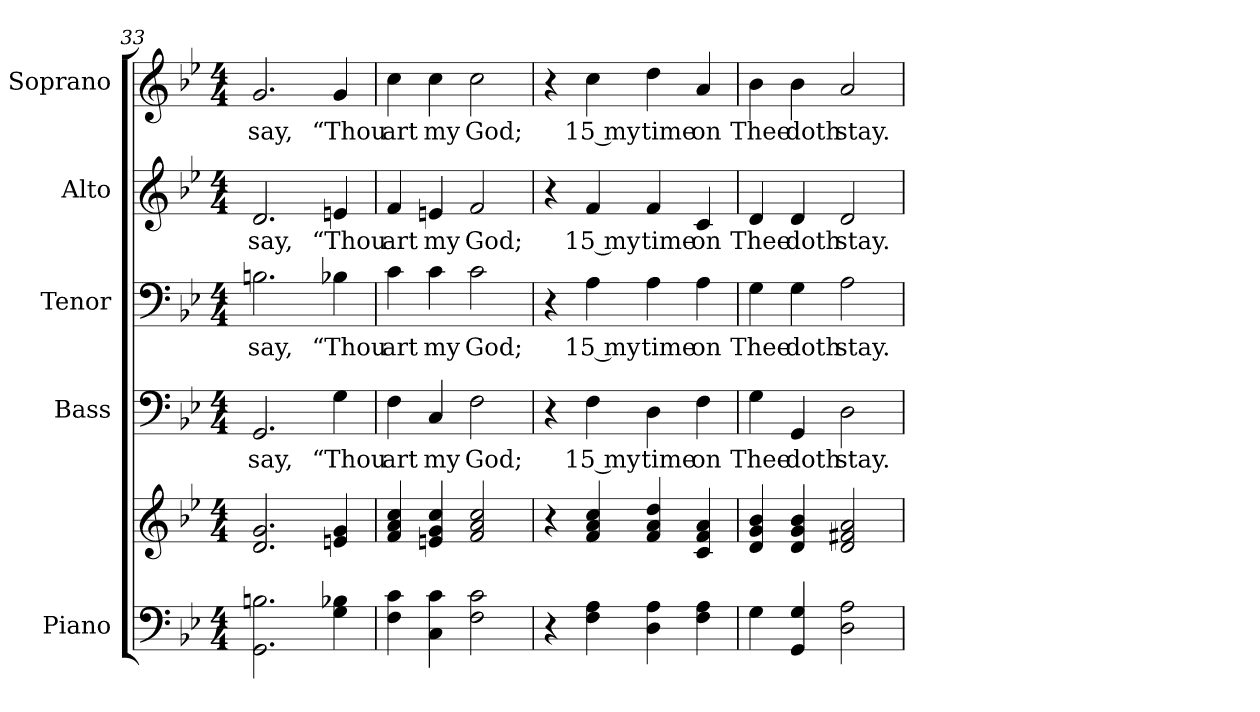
**kern	**kern	**kern	**text	**kern	**text	**kern	**text	**kern	**text
*part5	*part5	*part4	*part4	*part3	*part3	*part2	*part2	*part1	*part1
*staff6	*staff5	*staff4	*staff4	*staff3	*staff3	*staff2	*staff2	*staff1	*staff1
*I"Piano	*	*I"Bass	*	*I"Tenor	*	*I"Alto	*	*I"Soprano	*
*I'Pno.	*	*I'B.	*	*I'T.	*	*I'A.	*	*I'S.	*
!!LO:PB:g=z
*clefF4	*clefG2	*clefF4	*	*clefF4	*	*clefG2	*	*clefG2	*
*k[b-e-]	*k[b-e-]	*k[b-e-]	*	*k[b-e-]	*	*k[b-e-]	*	*k[b-e-]	*
*B-:	*B-:	*B-:	*	*B-:	*	*B-:	*	*B-:	*
*M4/4	*M4/4	*M4/4	*	*M4/4	*	*M4/4	*	*M4/4	*
=33	=33	=33	=33	=33	=33	=33	=33	=33	=33
!	!	!	!LO:LY:b:color=#000000	!	!	!	!	!	!
!	!	!	!	!	!LO:LY:b:color=#000000	!	!	!	!
!	!	!	!	!	!	!	!LO:LY:b:color=#000000	!	!
!	!	!	!	!	!	!	!	!	!LO:LY:b:color=#000000
2.GGi\ 2.Bni	2.di/ 2.gi	2.GGi/	say,	2.Bni\	say,	2.di/	say,	2.gi/	say,
!	!	!	!LO:LY:b:color=#000000	!	!	!	!	!	!
!	!	!	!	!	!LO:LY:b:color=#000000	!	!	!	!
!	!	!	!	!	!	!	!LO:LY:b:color=#000000	!	!
!	!	!	!	!	!	!	!	!	!LO:LY:b:color=#000000
4Gi\ 4B-Xi	4eni/ 4gi	4Gi\	“Thou	4B-Xi\	“Thou	4eni/	“Thou	4gi/	“Thou
=34	=34	=34	=34	=34	=34	=34	=34	=34	=34
!	!	!	!LO:LY:b:color=#000000	!	!	!	!	!	!
!	!	!	!	!	!LO:LY:b:color=#000000	!	!	!	!
!	!	!	!	!	!	!	!LO:LY:b:color=#000000	!	!
!	!	!	!	!	!	!	!	!	!LO:LY:b:color=#000000
4Fi\ 4ci	4fi/ 4ai 4cci	4Fi\	art	4ci\	art	4fi/	art	4cci\	art
!	!	!	!LO:LY:b:color=#000000	!	!	!	!	!	!
!	!	!	!	!	!LO:LY:b:color=#000000	!	!	!	!
!	!	!	!	!	!	!	!LO:LY:b:color=#000000	!	!
!	!	!	!	!	!	!	!	!	!LO:LY:b:color=#000000
4Ci\ 4ci	4eni/ 4gi 4cci	4Ci/	my	4ci\	my	4eni/	my	4cci\	my
!	!	!	!LO:LY:b:color=#000000	!	!	!	!	!	!
!	!	!	!	!	!LO:LY:b:color=#000000	!	!	!	!
!	!	!	!	!	!	!	!LO:LY:b:color=#000000	!	!
!	!	!	!	!	!	!	!	!	!LO:LY:b:color=#000000
2Fi\ 2ci	2fi/ 2ai 2cci	2Fi\	God;	2ci\	God;	2fi/	God;	2cci\	God;
=35	=35	=35	=35	=35	=35	=35	=35	=35	=35
4r	4r	4r	.	4r	.	4r	.	4r	.
!	!	!	!LO:LY:b:color=#000000	!	!	!	!	!	!
!	!	!	!	!	!LO:LY:b:color=#000000	!	!	!	!
!	!	!	!	!	!	!	!LO:LY:b:color=#000000	!	!
!	!	!	!	!	!	!	!	!	!LO:LY:b:color=#000000
4Fi\ 4Ai	4fi/ 4ai 4cci	4Fi\	15 my	4Ai\	15 my	4fi/	15 my	4cci\	15 my
!	!	!	!LO:LY:b:color=#000000	!	!	!	!	!	!
!	!	!	!	!	!LO:LY:b:color=#000000	!	!	!	!
!	!	!	!	!	!	!	!LO:LY:b:color=#000000	!	!
!	!	!	!	!	!	!	!	!	!LO:LY:b:color=#000000
4Di\ 4Ai	4fi/ 4ai 4ddi	4Di\	time	4Ai\	time	4fi/	time	4ddi\	time
!	!	!	!LO:LY:b:color=#000000	!	!	!	!	!	!
!	!	!	!	!	!LO:LY:b:color=#000000	!	!	!	!
!	!	!	!	!	!	!	!LO:LY:b:color=#000000	!	!
!	!	!	!	!	!	!	!	!	!LO:LY:b:color=#000000
4Fi\ 4Ai	4ci/ 4fi 4ai	4Fi\	on	4Ai\	on	4ci/	on	4ai/	on
=36	=36	=36	=36	=36	=36	=36	=36	=36	=36
!	!	!	!LO:LY:b:color=#000000	!	!	!	!	!	!
!	!	!	!	!	!LO:LY:b:color=#000000	!	!	!	!
!	!	!	!	!	!	!	!LO:LY:b:color=#000000	!	!
!	!	!	!	!	!	!	!	!	!LO:LY:b:color=#000000
4Gi\	4di/ 4gi 4b-i	4Gi\	Thee	4Gi\	Thee	4di/	Thee	4b-i\	Thee
!	!	!	!LO:LY:b:color=#000000	!	!	!	!	!	!
!	!	!	!	!	!LO:LY:b:color=#000000	!	!	!	!
!	!	!	!	!	!	!	!LO:LY:b:color=#000000	!	!
!	!	!	!	!	!	!	!	!	!LO:LY:b:color=#000000
4GGi/ 4Gi	4di/ 4gi 4b-i	4GGi/	doth	4Gi\	doth	4di/	doth	4b-i\	doth
!	!	!	!LO:LY:b:color=#000000	!	!	!	!	!	!
!	!	!	!	!	!LO:LY:b:color=#000000	!	!	!	!
!	!	!	!	!	!	!	!LO:LY:b:color=#000000	!	!
!	!	!	!	!	!	!	!	!	!LO:LY:b:color=#000000
2Di\ 2Ai	2di/ 2f#Xi 2ai	2Di\	stay.	2Ai\	stay.	2di/	stay.	2ai/	stay.
=	=	=	=	=	=	=	=	=	=
*-	*-	*-	*-	*-	*-	*-	*-	*-	*-
